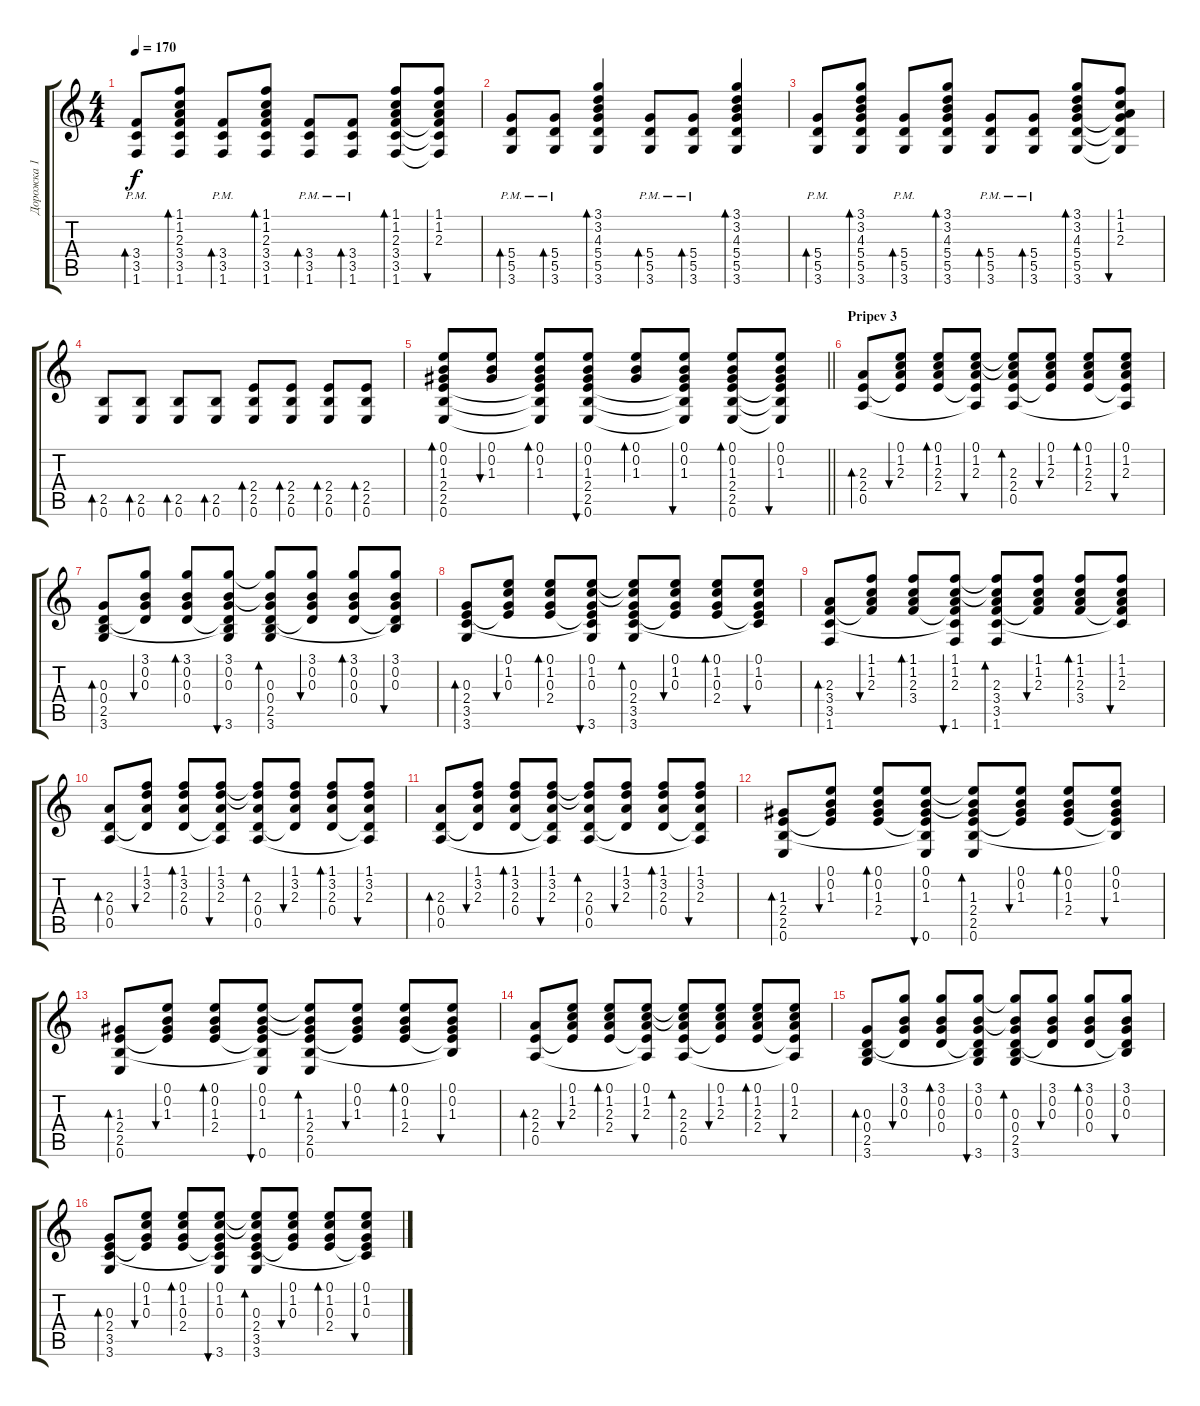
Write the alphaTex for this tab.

\track ("Дорожка 1" "Дорожка 1") {instrument acousticguitarsteel}
\staff {score tabs}
\tuning (E4 B3 G3 D3 A2 E2) {hide}
\ts (4 4)
\tempo 170
\clef g2
\ks c
(3.4{pm} 3.5{pm} 1.6{pm}).8{bd 60 dy f} (1.1 1.2 2.3 3.4 3.5 1.6).8{bd 60} (3.4{pm} 3.5{pm} 1.6{pm}).8{bd 60} (1.1 1.2 2.3 3.4 3.5 1.6).8{bd 60} (3.4{pm} 3.5{pm} 1.6{pm}).8{bd 60} (3.4{pm} 3.5{pm} 1.6{pm}).8{bd 60} (1.1 1.2 2.3 3.4 3.5 1.6).8{bd 60} (1.1 1.2 2.3 3.4{t} 3.5{t} 1.6{t}).8{bu 60} |
(5.4{pm} 5.5{pm} 3.6{pm}).8{bd 60} (5.4{pm} 5.5{pm} 3.6{pm}).8{bd 60} (3.1 3.2 4.3 5.4 5.5 3.6).4{bd 60} (5.4{pm} 5.5{pm} 3.6{pm}).8{bd 60} (5.4{pm} 5.5{pm} 3.6{pm}).8{bd 60} (3.1 3.2 4.3 5.4 5.5 3.6).4{bd 60} |
(5.4{pm} 5.5{pm} 3.6{pm}).8{bd 60} (3.1 3.2 4.3 5.4 5.5 3.6).8{bd 60} (5.4{pm} 5.5{pm} 3.6{pm}).8{bd 60} (3.1 3.2 4.3 5.4 5.5 3.6).8{bd 60} (5.4{pm} 5.5{pm} 3.6{pm}).8{bd 60} (5.4{pm} 5.5{pm} 3.6{pm}).8{bd 60} (3.1 3.2 4.3 5.4 5.5 3.6).8{bd 60} (1.1 1.2 2.3 5.4{t} 5.5{t} 3.6{t}).8{bu 60} |
(2.5 0.6).8{bd 60} (2.5 0.6).8{bd 60} (2.5 0.6).8{bd 60} (2.5 0.6).8{bd 60} (2.4 2.5 0.6).8{bd 60} (2.4 2.5 0.6).8{bd 60} (2.4 2.5 0.6).8{bd 60} (2.4 2.5 0.6).8{bd 60} |
\barLineRight lightlight
(0.1 0.2 1.3 2.4 2.5 0.6).8{bd 60} (0.1 0.2 1.3).8{bu 60} (0.1 0.2 1.3 2.4{t} 2.5{t} 0.6{t}).8{bd 60} (0.1 0.2 1.3 2.4 2.5 0.6).8{bu 60} (0.1 0.2 1.3).8{bd 60} (0.1 0.2 1.3 2.4{t} 2.5{t} 0.6{t}).8{bu 60} (0.1 0.2 1.3 2.4 2.5 0.6).8{bd 60} (0.1 0.2 1.3 2.4{t} 2.5{t} 0.6{t}).8{bu 60} |
\section ("" "Pripev 3")
(2.3 2.4 0.5).8{bd 60} (0.1 1.2 2.3 2.4{t}).8{bu 60} (0.1 1.2 2.3 2.4).8{bd 60} (0.1 1.2 2.3 2.4{t} 0.5{t}).8{bu 60} (0.1{t} 1.2{t} 2.3 2.4 0.5).8{bd 60} (0.1 1.2 2.3 2.4{t}).8{bu 60} (0.1 1.2 2.3 2.4).8{bd 60} (0.1 1.2 2.3 2.4{t} 0.5{t}).8{bu 60} |
(0.3 0.4 2.5 3.6).8{bd 60} (3.1 0.2 0.3 0.4{t}).8{bu 60} (3.1 0.2 0.3 0.4).8{bd 60} (3.1 0.2 0.3 0.4{t} 2.5{t} 3.6).8{bu 60} (3.1{t} 0.2{t} 0.3 0.4 2.5 3.6).8{bd 60} (3.1 0.2 0.3 0.4{t}).8{bu 60} (3.1 0.2 0.3 0.4).8{bd 60} (3.1 0.2 0.3 0.4{t} 2.5{t}).8{bu 60} |
(0.3 2.4 3.5 3.6).8{bd 60} (0.1 1.2 0.3 2.4{t}).8{bu 60} (0.1 1.2 0.3 2.4).8{bd 60} (0.1 1.2 0.3 2.4{t} 3.5{t} 3.6).8{bu 60} (0.1{t} 1.2{t} 0.3 2.4 3.5 3.6).8{bd 60} (0.1 1.2 0.3 2.4{t}).8{bu 60} (0.1 1.2 0.3 2.4).8{bd 60} (0.1 1.2 0.3 2.4{t} 3.5{t}).8{bu 60} |
(2.3 3.4 3.5 1.6).8{bd 60} (1.1 1.2 2.3 3.4{t}).8{bu 60} (1.1 1.2 2.3 3.4).8{bd 60} (1.1 1.2 2.3 3.4{t} 3.5{t} 1.6).8{bu 60} (1.1{t} 1.2{t} 2.3 3.4 3.5 1.6).8{bd 60} (1.1 1.2 2.3 3.4{t}).8{bu 60} (1.1 1.2 2.3 3.4).8{bd 60} (1.1 1.2 2.3 3.4{t} 3.5{t}).8{bu 60} |
(2.3 0.4 0.5).8{bd 60} (1.1 3.2 2.3 0.4{t}).8{bu 60} (1.1 3.2 2.3 0.4).8{bd 60} (1.1 3.2 2.3 0.4{t} 0.5{t}).8{bu 60} (1.1{t} 3.2{t} 2.3 0.4 0.5).8{bd 60} (1.1 3.2 2.3 0.4{t}).8{bu 60} (1.1 3.2 2.3 0.4).8{bd 60} (1.1 3.2 2.3 0.4{t} 0.5{t}).8{bu 60} |
(2.3 0.4 0.5).8{bd 60} (1.1 3.2 2.3 0.4{t}).8{bu 60} (1.1 3.2 2.3 0.4).8{bd 60} (1.1 3.2 2.3 0.4{t} 0.5{t}).8{bu 60} (1.1{t} 3.2{t} 2.3 0.4 0.5).8{bd 60} (1.1 3.2 2.3 0.4{t}).8{bu 60} (1.1 3.2 2.3 0.4).8{bd 60} (1.1 3.2 2.3 0.4{t} 0.5{t}).8{bu 60} |
(1.3 2.4 2.5 0.6).8{bd 60} (0.1 0.2 1.3 2.4{t}).8{bu 60} (0.1 0.2 1.3 2.4).8{bd 60} (0.1 0.2 1.3 2.4{t} 2.5{t} 0.6).8{bu 60} (0.1{t} 0.2{t} 1.3 2.4 2.5 0.6).8{bd 60} (0.1 0.2 1.3 2.4{t}).8{bu 60} (0.1 0.2 1.3 2.4).8{bd 60} (0.1 0.2 1.3 2.4{t} 2.5{t}).8{bu 60} |
(1.3 2.4 2.5 0.6).8{bd 60} (0.1 0.2 1.3 2.4{t}).8{bu 60} (0.1 0.2 1.3 2.4).8{bd 60} (0.1 0.2 1.3 2.4{t} 2.5{t} 0.6).8{bu 60} (0.1{t} 0.2{t} 1.3 2.4 2.5 0.6).8{bd 60} (0.1 0.2 1.3 2.4{t}).8{bu 60} (0.1 0.2 1.3 2.4).8{bd 60} (0.1 0.2 1.3 2.4{t} 2.5{t}).8{bu 60} |
(2.3 2.4 0.5).8{bd 60} (0.1 1.2 2.3 2.4{t}).8{bu 60} (0.1 1.2 2.3 2.4).8{bd 60} (0.1 1.2 2.3 2.4{t} 0.5{t}).8{bu 60} (0.1{t} 1.2{t} 2.3 2.4 0.5).8{bd 60} (0.1 1.2 2.3 2.4{t}).8{bu 60} (0.1 1.2 2.3 2.4).8{bd 60} (0.1 1.2 2.3 2.4{t} 0.5{t}).8{bu 60} |
(0.3 0.4 2.5 3.6).8{bd 60} (3.1 0.2 0.3 0.4{t}).8{bu 60} (3.1 0.2 0.3 0.4).8{bd 60} (3.1 0.2 0.3 0.4{t} 2.5{t} 3.6).8{bu 60} (3.1{t} 0.2{t} 0.3 0.4 2.5 3.6).8{bd 60} (3.1 0.2 0.3 0.4{t}).8{bu 60} (3.1 0.2 0.3 0.4).8{bd 60} (3.1 0.2 0.3 0.4{t} 2.5{t}).8{bu 60} |
(0.3 2.4 3.5 3.6).8{bd 60} (0.1 1.2 0.3 2.4{t}).8{bu 60} (0.1 1.2 0.3 2.4).8{bd 60} (0.1 1.2 0.3 2.4{t} 3.5{t} 3.6).8{bu 60} (0.1{t} 1.2{t} 0.3 2.4 3.5 3.6).8{bd 60} (0.1 1.2 0.3 2.4{t}).8{bu 60} (0.1 1.2 0.3 2.4).8{bd 60} (0.1 1.2 0.3 2.4{t} 3.5{t}).8{bu 60}
